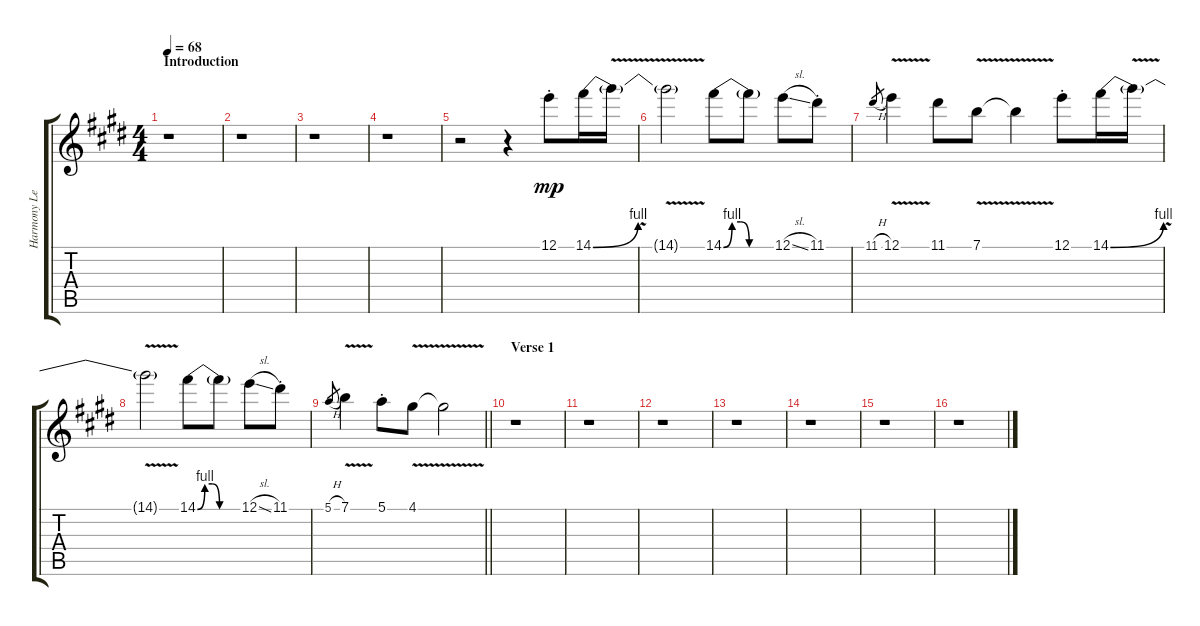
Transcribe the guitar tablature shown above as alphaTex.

\track ("Harmony Lead 2" "Harmony Le") {instrument electricguitarclean}
\staff {score tabs}
\tuning (E4 B3 G3 D3 A2 E2) {hide}
\ts (4 4)
\section ("" "Introduction")
\tempo 68
\clef g2
\ks e
r.1{dy mp instrument electricguitarclean} |
r.1 |
r.1 |
r.1 |
r.2 r.4 12.1{st}.8 14.1{be (bend 0 0 60 4)}.16 14.1{v t}.16 |
14.1{t}.2 14.1{be (custom 0 0 10 4 20 4 30 0 60 0)}.8 14.1{t}.8 12.1{sl}.8 11.1{st}.8 |
11.1{h}.8{gr} 12.1{v}.4 11.1.8 7.1{v}.8 7.1{t}.4 12.1{st}.8 14.1{be (bend 0 0 60 4)}.16 14.1{v t}.16 |
14.1{t}.2 14.1{be (custom 0 0 10 4 20 4 30 0 60 0)}.8 14.1{t}.8 12.1{sl}.8 11.1{st}.8 |
\barLineRight lightlight
5.1{h}.8{gr} 7.1{v}.4 5.1{st}.8 4.1{v}.8 4.1{t}.2 |
\section ("" "Verse 1")
r.1 |
r.1 |
r.1 |
r.1 |
r.1 |
r.1 |
r.1
